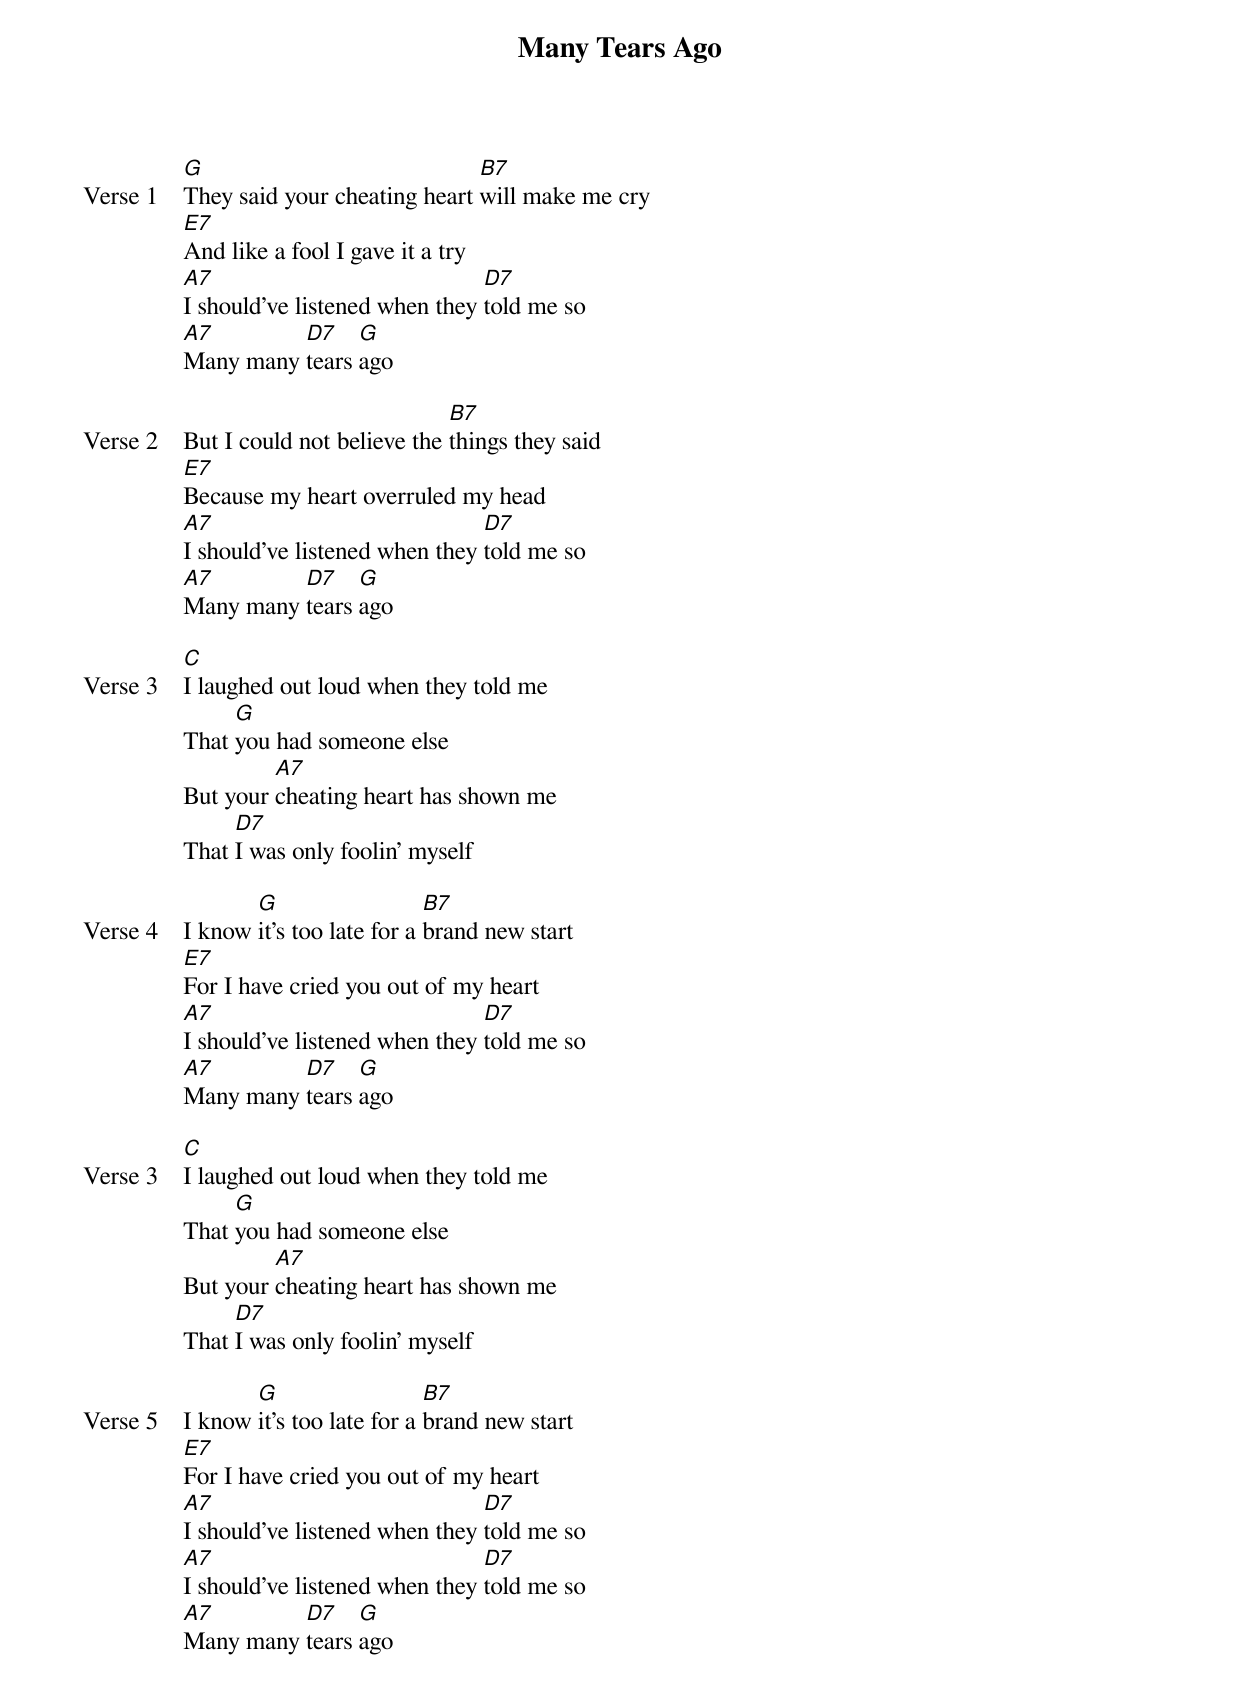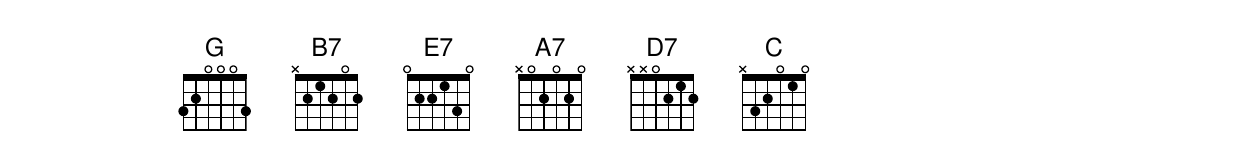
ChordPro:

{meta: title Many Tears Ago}
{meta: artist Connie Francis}
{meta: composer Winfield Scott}
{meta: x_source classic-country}
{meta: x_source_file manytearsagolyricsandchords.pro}
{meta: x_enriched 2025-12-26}

{start_of_verse: Verse 1}
[G]They said your cheating heart [B7]will make me cry
[E7]And like a fool I gave it a try
[A7]I should've listened when they [D7]told me so
[A7]Many many [D7]tears [G]ago
{end_of_verse}

{start_of_verse: Verse 2}
But I could not believe the [B7]things they said
[E7]Because my heart overruled my head
[A7]I should've listened when they [D7]told me so
[A7]Many many [D7]tears [G]ago
{end_of_verse}

{start_of_verse: Verse 3}
[C]I laughed out loud when they told me
That [G]you had someone else
But your [A7]cheating heart has shown me
That [D7]I was only foolin' myself
{end_of_verse}

{start_of_verse: Verse 4}
I know [G]it's too late for a [B7]brand new start
[E7]For I have cried you out of my heart
[A7]I should've listened when they [D7]told me so
[A7]Many many [D7]tears [G]ago
{end_of_verse}

{start_of_verse: Verse 3}
[C]I laughed out loud when they told me
That [G]you had someone else
But your [A7]cheating heart has shown me
That [D7]I was only foolin' myself
{end_of_verse}

{start_of_verse: Verse 5}
I know [G]it's too late for a [B7]brand new start
[E7]For I have cried you out of my heart
[A7]I should've listened when they [D7]told me so
[A7]I should've listened when they [D7]told me so
[A7]Many many [D7]tears [G]ago
{end_of_verse}
